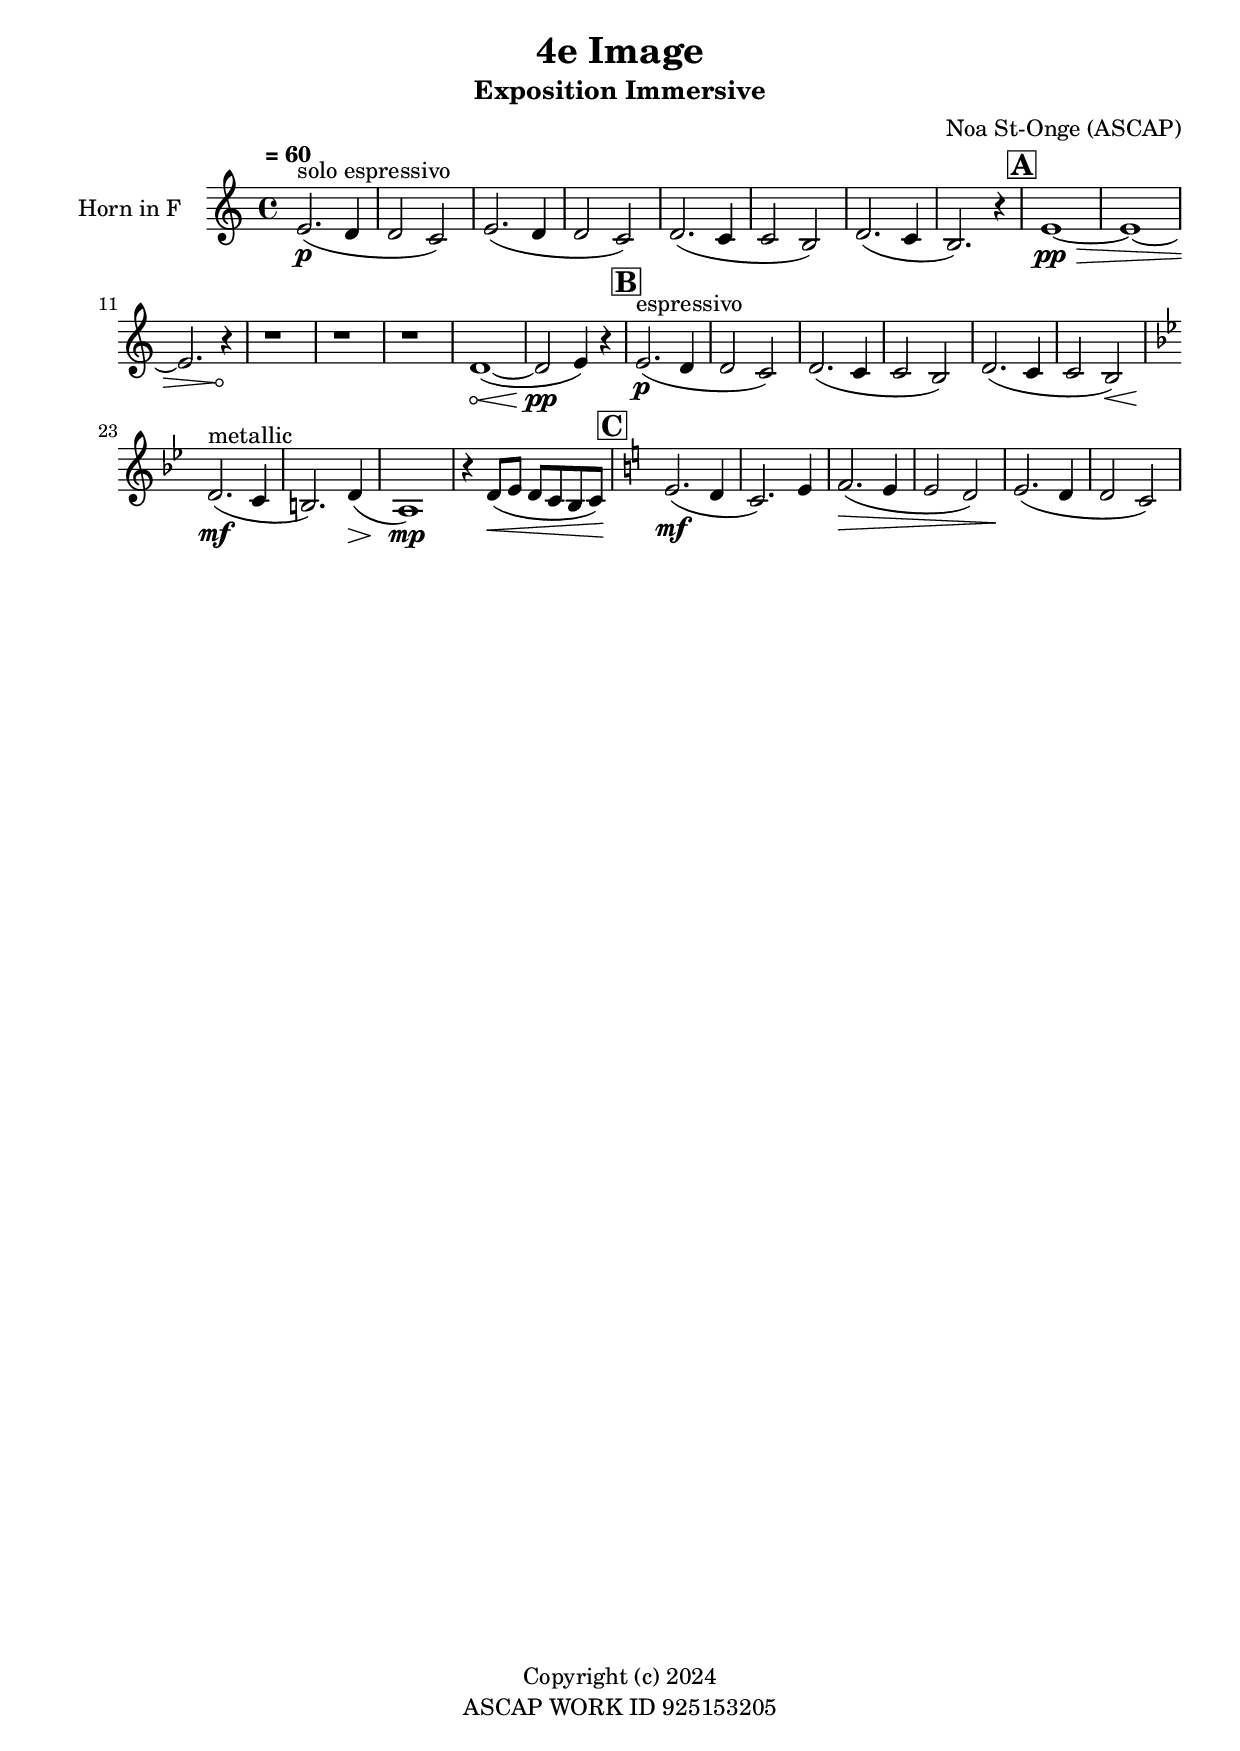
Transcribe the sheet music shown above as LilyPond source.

hornF = \relative c' {
  \time 4/4
  \tempo " = 60"
  \key f \major

  \set Score.rehearsalMarkFormatter = #format-mark-box-alphabet

  a2.\p^"solo espressivo"( g4 g2 f2)
  a2.( g4 g2 f2)
  g2.( f4 f2 e2)
  g2.( f4 e2.) r4

  %%%%% A %%%%%
  \mark \default
  \once \override Hairpin.circled-tip = ##t
  a1\>\pp ~ a1 ~ a2.

  r4\! \repeat unfold 3 {r1}

  \once \override Hairpin.circled-tip = ##t
  g1\<( ~ g2\!\pp a4) r4

  %%%%% B %%%%%
  \mark \default
  a2.\p^"espressivo"( g4 g2 f2)
  g2. (f4 f2 e2)
  g2. (f4 f2 e2\<)

  \key ees \major
  g2.\!\mf^"metallic"( f4 e2.) g4(\> d1)\mp

  r4 g8(\< aes8 g8 f8 ees8 f8)

  %%%%% C %%%%%
  \mark \default
  \key f \major
  a2.\mf( g4 f2.) a4
  bes2.(\> a4 a2 g2)
  a2.(\! g4 g2 f2)
}

hornFPart = \new Staff \with {
  instrumentName = "Horn in F"
  shortInstrumentName = "Hn.F."
  midiInstrument = "french horn"
} \hornF

hornFBookPart = \new Staff \with {
  instrumentName = "Horn in F"
  shortInstrumentName = ""
  midiInstrument = "french horn"
} \hornF

\book {
  \bookOutputName "Horn"
  \header {
  title = "4e Image"
  subtitle = "Exposition Immersive"
  composer = "Noa St-Onge (ASCAP)"
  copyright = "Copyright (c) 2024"
  % Remove default LilyPond tagline
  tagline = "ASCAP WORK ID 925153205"
}
  \score {
    <<
      \transpose f, c \hornFBookPart
    >>
    \layout {
      indent = 25
      short-indent = 10
    }

    \midi {
      \tempo 4=60
    }
  }
}